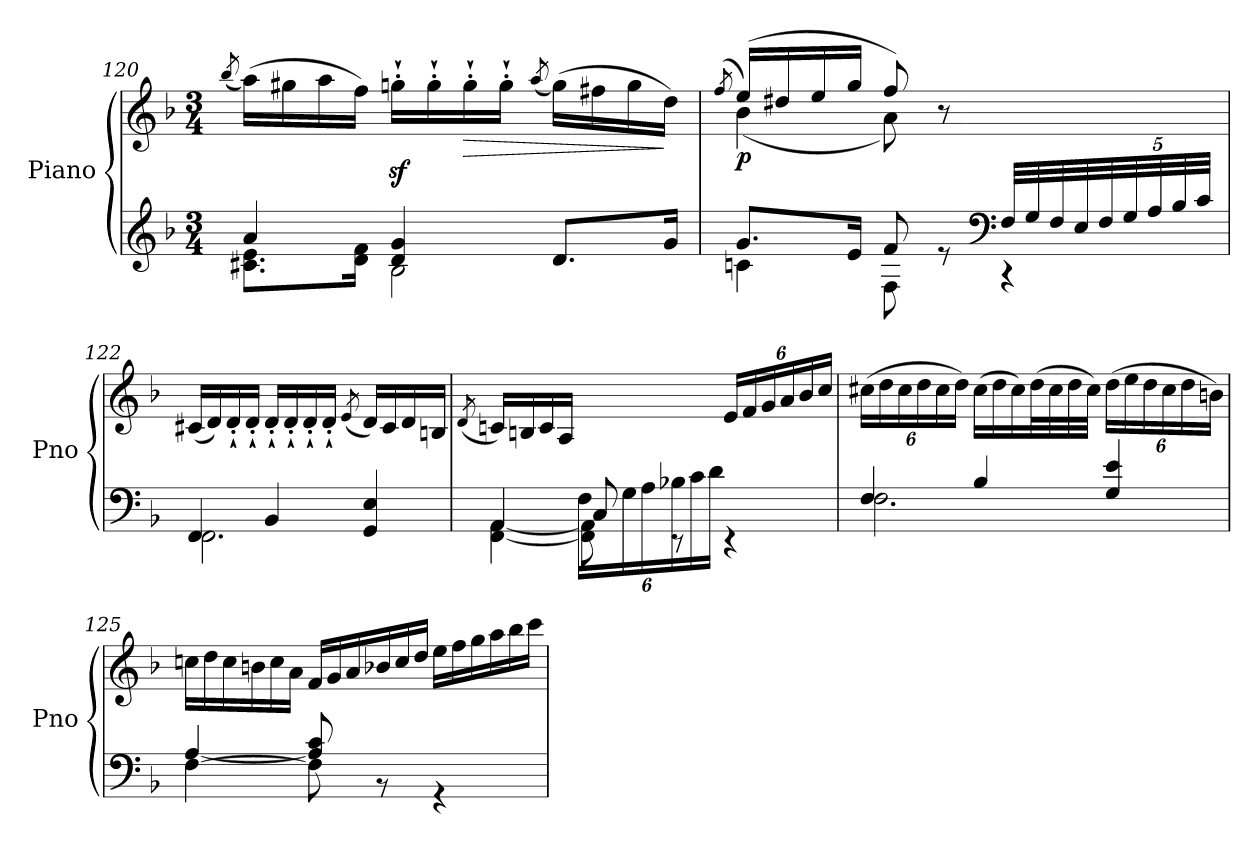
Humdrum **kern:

**kern	**kern	**dynam
*part1	*part1	*part1
*staff2	*staff1	*staff1/2
*I"Piano	*	*
*I'Pno	*	*
*clefG2	*clefG2	*
*k[b-]	*k[b-]	*
*M3/4	*M3/4	*
=120	=120	=120
.	(<8qbb-/	.
*^	*	*
*	*^	*	*
2.ryy	4a/	8.c#X\ 8.e\L	(>16aa\LL)	.
.	.	.	16gg#X\	.
.	.	.	16aa\	.
.	.	16d\ 16f\Jk	16ff\JJ)	.
.	4d/ 4g/	2B-\	16ggnz<'`\LL	.
.	.	.	16gg'`\	.
!	!	!	!	!LO:HP:b
.	.	.	16gg'`\	>
.	.	.	16gg'`\JJ	.
.	.	.	(<8qaa/	.
.	8.d/L	.	(>16gg\LL)	.
.	.	.	16ff#X\	.
.	.	.	16gg\	.
.	16g/Jk	.	16dd\JJ)	]
*v	*v	*v	*	*
!!LO:PB:g=z
=121	=121	=121
.	(<8qff/	.
*^	*^	*
*	*^	*	*	*
*	*	*^	*	*	*
!	!	!	!	!	!	!LO:DY:b
2ryy	2.ryy	8.g/L	4cn\	(>16ee/LL)	(<4b-\	p
.	.	.	.	16dd#X/	.	.
.	.	.	.	16ee/	.	.
.	.	16e/Jk	.	16gg/JJ	.	.
.	.	8f/	8F\	8ff/)	8a\)	.
.	.	8r	4.ryy	8r	4ryy	.
*clefF4	*	*	*	*	*	*
32F/LLL	.	4rCC	.	4ryy	.	.
32G/	.	.	.	.	.	.
32F/	.	.	.	.	.	.
32E/	.	.	.	.	.	.
*Xbrackettup	*	*	*	*	*	*
40F/	.	.	.	.	8ryy	.
40G/	.	.	.	.	.	.
40A/	.	.	.	.	.	.
40B-/	.	.	.	.	.	.
40c/JJJ	.	.	.	.	.	.
*	*	*v	*v	*	*	*
*	*	*	*v	*v	*
=122	=122	=122	=122	=122
2.ryy	4FF/	2.FF\	(<16c#X/LL	.
.	.	.	16d/)	.
.	.	.	16d'`/	.
.	.	.	16d'`/JJ	.
.	4BB-/	.	16d'`/LL	.
.	.	.	16d'`/	.
.	.	.	16d'`/	.
.	.	.	16d'`/JJ	.
.	.	.	(<8qe/	.
.	4GG/ 4E/	.	16d/LL)	.
.	.	.	16c#/	.
.	.	.	16d/	.
.	.	.	16Bn/JJ	.
*v	*v	*v	*	*
!!LO:LB:g=z
=123	=123	=123
.	(<8qd/	.
*^	*	*
*	*^	*	*
*	*	*^	*	*
4ryy	2.ryy	4AA/	[4FF\ [4AA\	16cn/LL)	.
.	.	.	.	16Bn/	.
.	.	.	.	16c/	.
.	.	.	.	16A/JJ	.
(>24F\LL	.	8C/	8FF\] 8AA\]	4ryy	.
24G\	.	.	.	.	.
24A\	.	.	.	.	.
24B-X\	.	8rEE	4.ryy	.	.
24c\	.	.	.	.	.
24d\JJ	.	.	.	.	.
*	*	*	*	*Xbrackettup	*
4ryy	.	4rEE	.	24e/LL	.
.	.	.	.	24f/	.
.	.	.	.	24g/	.
.	.	.	.	24a/	.
.	.	.	.	24b-/	.
.	.	.	.	24cc/JJ)	.
*	*	*v	*v	*	*
=124	=124	=124	=124	=124
2.ryy	4F/	2.F\	(>24cc#X\LL	.
.	.	.	24dd\	.
.	.	.	24cc#\	.
.	.	.	24dd\	.
.	.	.	24cc#\	.
.	.	.	24dd\JJ)	.
*	*	*	*Xtuplet	*
.	4B-/	.	(>24cc#\LL	.
.	.	.	24dd\	.
.	.	.	24cc#\)	.
.	.	.	(>32dd\L	.
.	.	.	32cc#\	.
.	.	.	32dd\	.
.	.	.	32cc#\JJJ)	.
*	*	*	*tuplet	*
.	4G/ 4e/	.	(>24dd\LL	.
.	.	.	24ee\	.
.	.	.	24dd\	.
.	.	.	24cc#\	.
.	.	.	24dd\	.
.	.	.	24bn\JJ)	.
!!LO:LB:g=z
=125	=125	=125	=125	=125
*	*	*	*Xtuplet	*
2.ryy	[4A/	[4F\	24ccn\LL	.
.	.	.	24dd\	.
.	.	.	24cc\	.
.	.	.	24bn\	.
.	.	.	24cc\	.
.	.	.	24a\JJ	.
.	8A/] 8c/	8F\]	24f/LL	.
.	.	.	24g/	.
.	.	.	24a/	.
.	8r	4.ryy	24b-X/	.
.	.	.	24cc/	.
.	.	.	24dd/JJ	.
.	4r	.	24ee\LL	.
.	.	.	24ff\	.
.	.	.	24gg\	.
.	.	.	24aa\	.
.	.	.	24bb-\	.
.	.	.	24ccc\JJ	.
*v	*v	*v	*	*
=	=	=
*-	*-	*-
